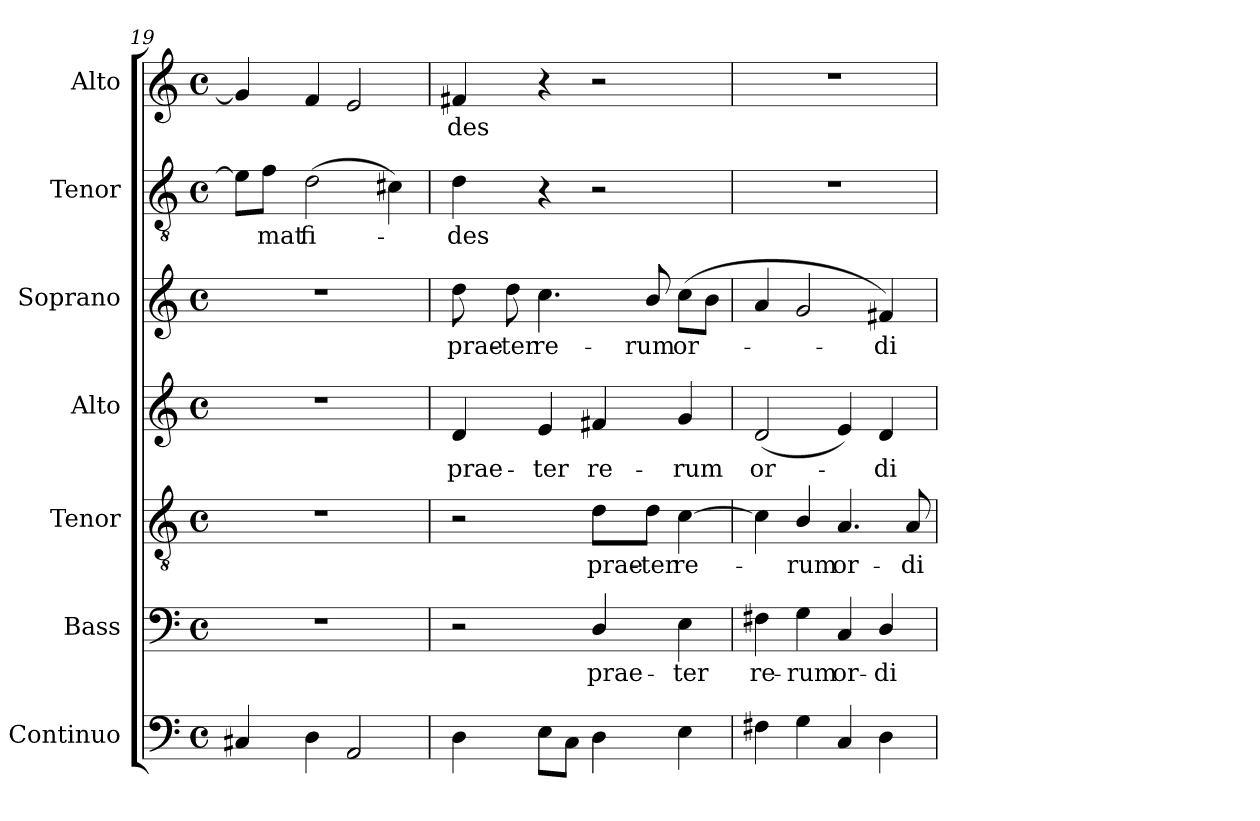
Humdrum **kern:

**kern	**kern	**text	**kern	**text	**kern	**text	**kern	**text	**kern	**text	**kern	**text
*part7	*part6	*part6	*part5	*part5	*part4	*part4	*part3	*part3	*part2	*part2	*part1	*part1
*staff7	*staff6	*staff6	*staff5	*staff5	*staff4	*staff4	*staff3	*staff3	*staff2	*staff2	*staff1	*staff1
*I"Continuo	*I"Bass	*	*I"Tenor	*	*I"Alto	*	*I"Soprano	*	*I"Tenor	*	*I"Alto	*
*I'Cont.	*I'B.	*	*I'T.	*	*I'A.	*	*I'S.	*	*I'T.	*	*I'A.	*
*clefF4	*clefF4	*	*clefGv2	*	*clefG2	*	*clefG2	*	*clefGv2	*	*clefG2	*
*	*	*	*ITrd7c12	*	*	*	*	*	*ITrd7c12	*	*	*
*k[]	*k[]	*	*k[]	*	*k[]	*	*k[]	*	*k[]	*	*k[]	*
*C:	*C:	*	*C:	*	*C:	*	*C:	*	*C:	*	*C:	*
*M4/4	*M4/4	*	*M4/4	*	*M4/4	*	*M4/4	*	*M4/4	*	*M4/4	*
*met(c)	*met(c)	*	*met(c)	*	*met(c)	*	*met(c)	*	*met(c)	*	*met(c)	*
=19	=19	=19	=19	=19	=19	=19	=19	=19	=19	=19	=19	=19
4C#Xi/	1r	.	1r	.	1r	.	1r	.	8Ei\L]	.	4gi/]	.
!	!	!	!	!	!	!	!	!	!	!LO:LY:b:color=#000000	!	!
.	.	.	.	.	.	.	.	.	8Fi\J	-mat	.	.
!	!	!	!	!	!	!	!	!	!	!LO:LY:b:color=#000000	!	!
4Di\	.	.	.	.	.	.	.	.	(2Di\	fi-	4fi/	.
2AAi/	.	.	.	.	.	.	.	.	.	.	2ei/	.
.	.	.	.	.	.	.	.	.	4C#Xi\)	.	.	.
=20	=20	=20	=20	=20	=20	=20	=20	=20	=20	=20	=20	=20
!	!	!	!	!	!	!LO:LY:b:color=#000000	!	!	!	!	!	!
!	!	!	!	!	!	!	!	!LO:LY:b:color=#000000	!	!	!	!
!	!	!	!	!	!	!	!	!	!	!LO:LY:b:color=#000000	!	!
!	!	!	!	!	!	!	!	!	!	!	!	!LO:LY:b:color=#000000
4Di\	2r	.	2r	.	4di/	prae-	8ddi\	prae-	4Di\	-des	4f#Xi/	-des
!	!	!	!	!	!	!	!	!LO:LY:b:color=#000000	!	!	!	!
.	.	.	.	.	.	.	8ddi\	-ter	.	.	.	.
!	!	!	!	!	!	!LO:LY:b:color=#000000	!	!	!	!	!	!
!	!	!	!	!	!	!	!	!LO:LY:b:color=#000000	!	!	!	!
8Ei\L	.	.	.	.	4ei/	-ter	4.cci\	re-	4r	.	4r	.
8Ci\J	.	.	.	.	.	.	.	.	.	.	.	.
!	!	!LO:LY:b:color=#000000	!	!	!	!	!	!	!	!	!	!
!	!	!	!	!LO:LY:b:color=#000000	!	!	!	!	!	!	!	!
!	!	!	!	!	!	!LO:LY:b:color=#000000	!	!	!	!	!	!
4Di\	4Di/	prae-	8Di\L	prae-	4f#Xi/	re-	.	.	2r	.	2r	.
!	!	!	!	!LO:LY:b:color=#000000	!	!	!	!	!	!	!	!
!	!	!	!	!	!	!	!	!LO:LY:b:color=#000000	!	!	!	!
.	.	.	8Di\J	-ter	.	.	8bi/	-rum	.	.	.	.
!	!	!LO:LY:b:color=#000000	!	!	!	!	!	!	!	!	!	!
!	!	!	!	!LO:LY:b:color=#000000	!	!	!	!	!	!	!	!
!	!	!	!	!	!	!LO:LY:b:color=#000000	!	!	!	!	!	!
!	!	!	!	!	!	!	!	!LO:LY:b:color=#000000	!	!	!	!
4Ei\	4Ei\	-ter	[>4Ci\	re-	4gi/	-rum	(8cci\L	or-	.	.	.	.
.	.	.	.	.	.	.	8bi\J	.	.	.	.	.
!!LO:LB:g=z
=21	=21	=21	=21	=21	=21	=21	=21	=21	=21	=21	=21	=21
!	!	!LO:LY:b:color=#000000	!	!	!	!	!	!	!	!	!	!
!	!	!	!	!	!	!LO:LY:b:color=#000000	!	!	!	!	!	!
4F#Xi\	4F#Xi\	re-	4Ci\]	.	(2di/	or-	4ai/	.	1r	.	1r	.
!	!	!LO:LY:b:color=#000000	!	!	!	!	!	!	!	!	!	!
!	!	!	!	!LO:LY:b:color=#000000	!	!	!	!	!	!	!	!
4Gi\	4Gi\	-rum	4BBi/	-rum	.	.	2gi/	.	.	.	.	.
!	!	!LO:LY:b:color=#000000	!	!	!	!	!	!	!	!	!	!
!	!	!	!	!LO:LY:b:color=#000000	!	!	!	!	!	!	!	!
4Ci/	4Ci/	or-	4.AAi/	or-	4ei/)	.	.	.	.	.	.	.
!	!	!LO:LY:b:color=#000000	!	!	!	!	!	!	!	!	!	!
!	!	!	!	!	!	!LO:LY:b:color=#000000	!	!	!	!	!	!
!	!	!	!	!	!	!	!	!LO:LY:b:color=#000000	!	!	!	!
4Di\	4Di/	-di-	.	.	4di/	-di-	4f#Xi/)	-di-	.	.	.	.
!	!	!	!	!LO:LY:b:color=#000000	!	!	!	!	!	!	!	!
.	.	.	8AAi/	-di-	.	.	.	.	.	.	.	.
=	=	=	=	=	=	=	=	=	=	=	=	=
*-	*-	*-	*-	*-	*-	*-	*-	*-	*-	*-	*-	*-
